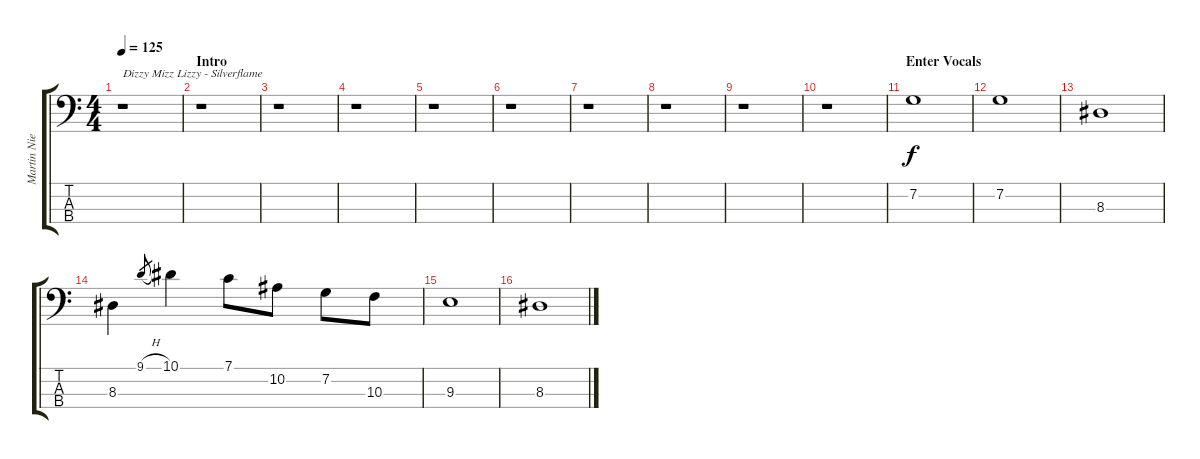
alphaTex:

\track ("Martin Nielsen - Bass" "Martin Nie") {instrument electricbassfinger}
\staff {score tabs}
\tuning (F2 C2 G1 D1) {hide}
\ts (4 4)
\tempo 125
\clef f4
\ks c
r.1{txt "Dizzy Mizz Lizzy - Silverflame" dy f instrument electricbassfinger} |
\section ("" "Intro")
r.1 |
r.1 |
r.1 |
r.1 |
r.1 |
r.1 |
r.1 |
r.1 |
r.1 |
\section ("" "Enter Vocals")
7.2.1 |
7.2.1 |
8.3.1 |
8.3.4 9.1{h}.8{gr} 10.1.4 7.1.8 10.2.8 7.2.8 10.3.8 |
9.3.1 |
8.3.1
